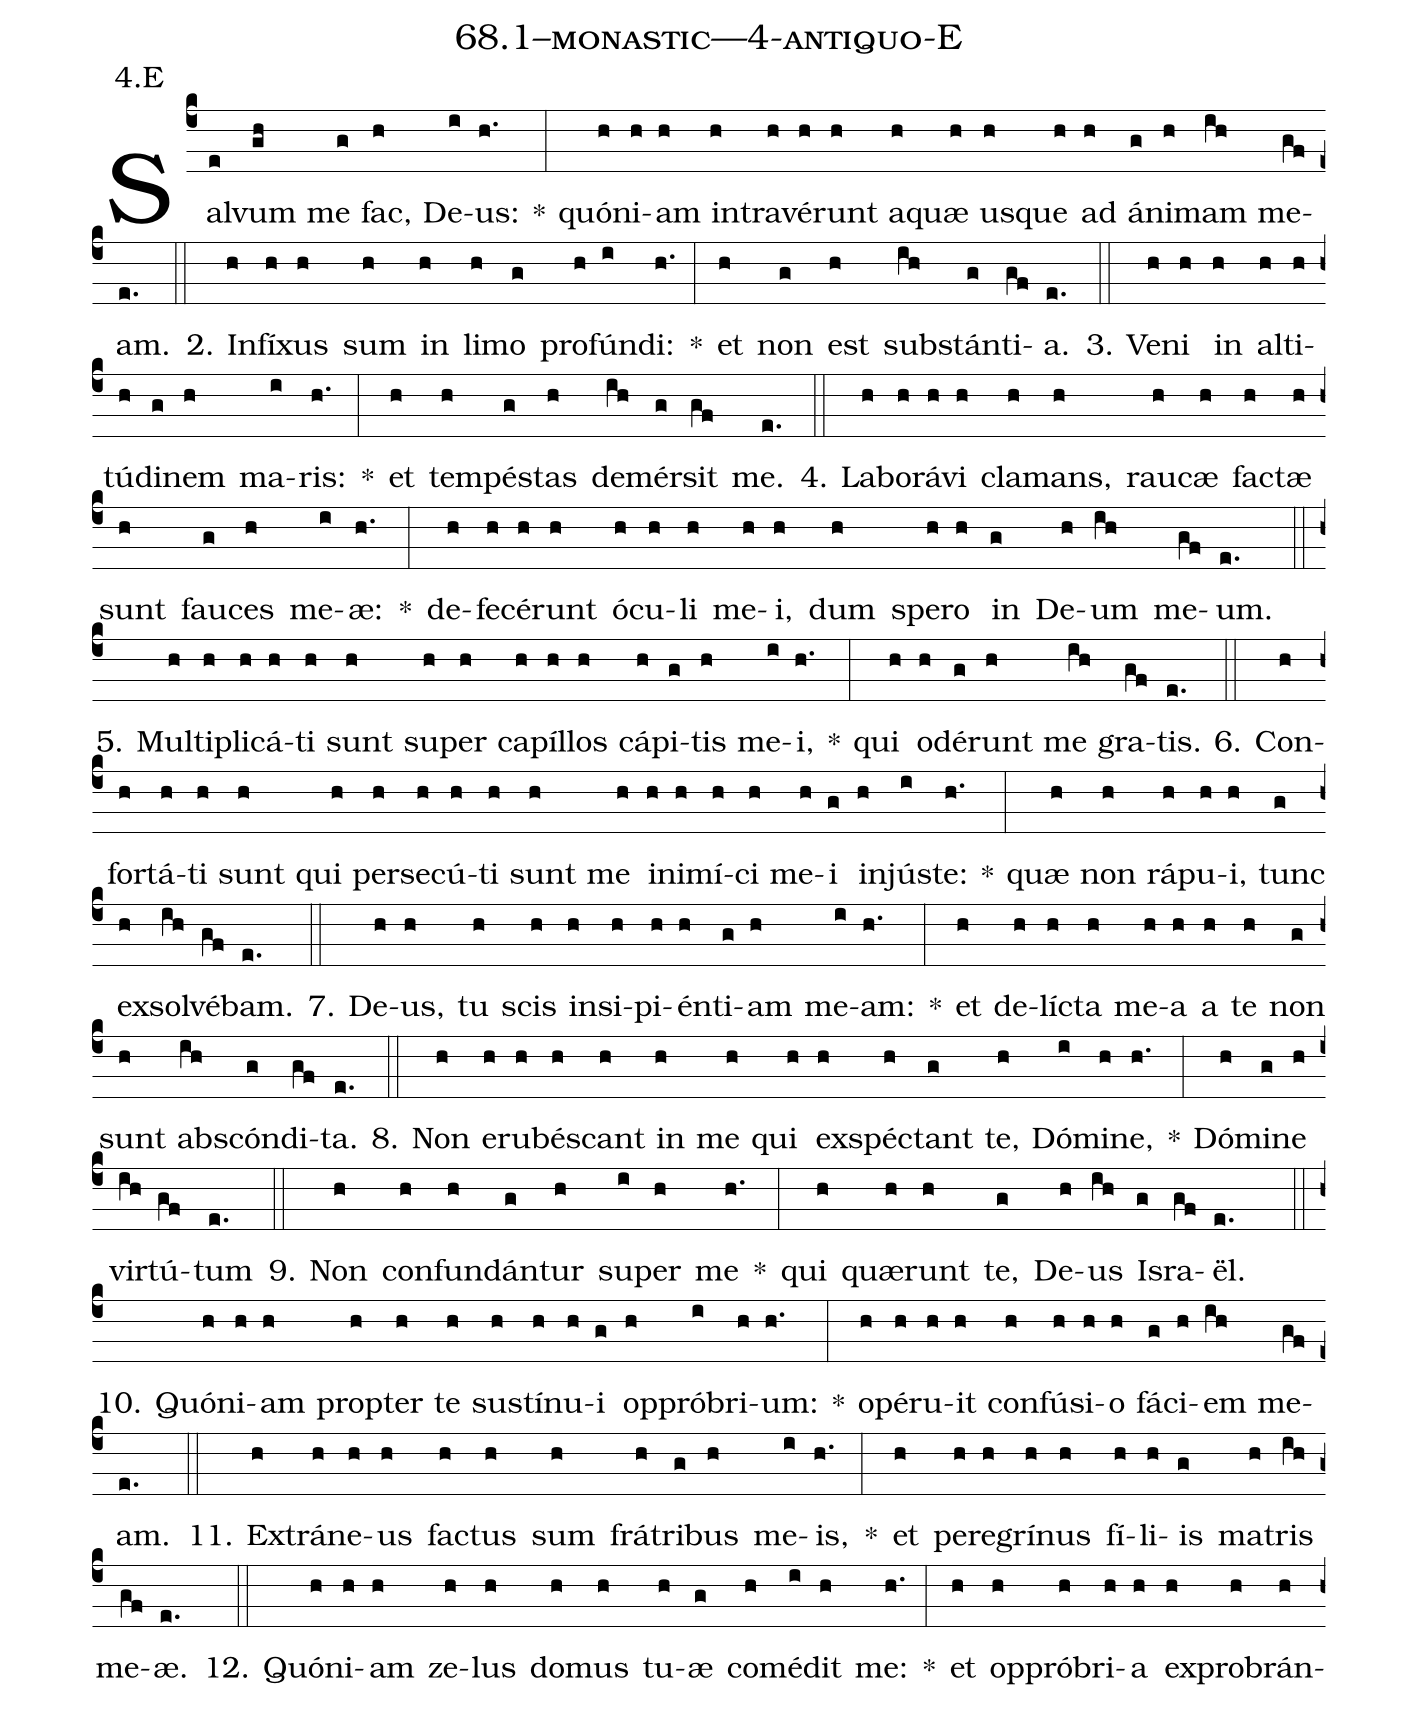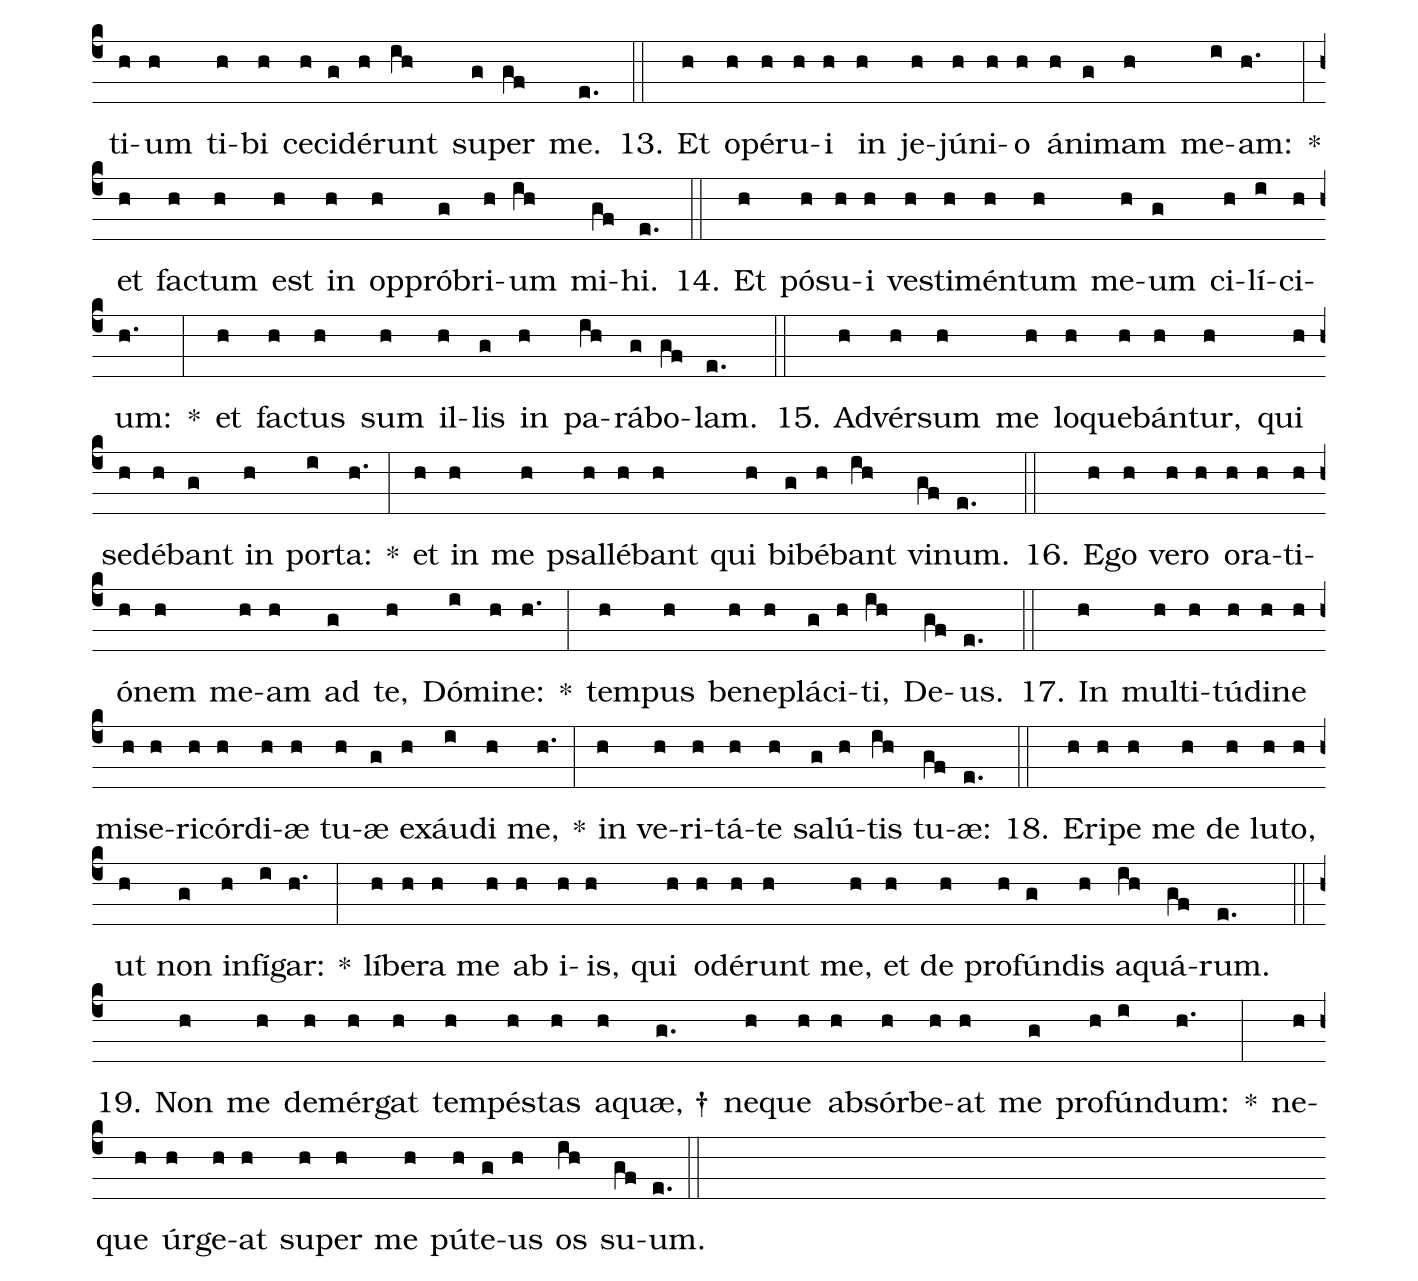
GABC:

name: 68.1--monastic---4-antiquo-E;
annotation: 4.E;
%%
(c4)Sal(e)vum(gh) me(g) fac,(h) De(i)us:(h.) *(:) quón(h)i(h)am(h) in(h)tra(h)vé(h)runt(h) a(h)quæ(h) us(h)que(h) ad(h) á(g)ni(h)mam(ih) me(gf)am.(e.) (::)
2. In(h)fí(h)xus(h) sum(h) in(h) li(h)mo(g) pro(h)fún(i)di:(h.) *(:) et(h) non(g) est(h) sub(ih)stán(g)ti(gf)a.(e.) (::)
3. Ve(h)ni(h) in(h) al(h)ti(h)tú(h)di(g)nem(h) ma(i)ris:(h.) *(:) et(h) tem(h)pés(g)tas(h) de(ih)mér(g)sit(gf) me.(e.) (::)
4. La(h)bo(h)rá(h)vi(h) cla(h)mans,(h) rau(h)cæ(h) fac(h)tæ(h) sunt(h) fau(g)ces(h) me(i)æ:(h.) *(:) de(h)fe(h)cé(h)runt(h) ó(h)cu(h)li(h) me(h)i,(h) dum(h) spe(h)ro(h) in(g) De(h)um(ih) me(gf)um.(e.) (::)
5. Mul(h)ti(h)pli(h)cá(h)ti(h) sunt(h) su(h)per(h) ca(h)píl(h)los(h) cá(h)pi(g)tis(h) me(i)i,(h.) *(:) qui(h) o(h)dé(g)runt(h) me(ih) gra(gf)tis.(e.) (::)
6. Con(h)for(h)tá(h)ti(h) sunt(h) qui(h) per(h)se(h)cú(h)ti(h) sunt(h) me(h) in(h)i(h)mí(h)ci(h) me(h)i(g) in(h)jús(i)te:(h.) *(:) quæ(h) non(h) rá(h)pu(h)i,(h) tunc(g) ex(h)sol(ih)vé(gf)bam.(e.) (::)
7. De(h)us,(h) tu(h) scis(h) in(h)si(h)pi(h)én(h)ti(g)am(h) me(i)am:(h.) *(:) et(h) de(h)líc(h)ta(h) me(h)a(h) a(h) te(h) non(g) sunt(h) abs(ih)cón(g)di(gf)ta.(e.) (::)
8. Non(h) e(h)ru(h)bés(h)cant(h) in(h) me(h) qui(h) ex(h)spéc(h)tant(g) te,(h) Dó(i)mi(h)ne,(h.) *(:) Dó(h)mi(g)ne(h) vir(ih)tú(gf)tum(e.) (::)
9. Non(h) con(h)fun(h)dán(g)tur(h) su(i)per(h) me(h.) *(:) qui(h) quæ(h)runt(h) te,(g) De(h)us(ih) Is(g)ra(gf)ël.(e.) (::)
10. Quón(h)i(h)am(h) prop(h)ter(h) te(h) sus(h)tí(h)nu(h)i(g) op(h)pró(i)bri(h)um:(h.) *(:) o(h)pé(h)ru(h)it(h) con(h)fú(h)si(h)o(h) fá(g)ci(h)em(ih) me(gf)am.(e.) (::)
11. Ex(h)trá(h)ne(h)us(h) fac(h)tus(h) sum(h) frá(h)tri(g)bus(h) me(i)is,(h.) *(:) et(h) per(h)e(h)grí(h)nus(h) fí(h)li(h)is(g) ma(h)tris(ih) me(gf)æ.(e.) (::)
12. Quón(h)i(h)am(h) ze(h)lus(h) do(h)mus(h) tu(h)æ(g) com(h)é(i)dit(h) me:(h.) *(:) et(h) op(h)pró(h)bri(h)a(h) ex(h)pro(h)brán(h)ti(h)um(h) ti(h)bi(h) ce(h)ci(g)dé(h)runt(ih) su(g)per(gf) me.(e.) (::)
13. Et(h) o(h)pé(h)ru(h)i(h) in(h) je(h)jú(h)ni(h)o(h) á(h)ni(g)mam(h) me(i)am:(h.) *(:) et(h) fac(h)tum(h) est(h) in(h) op(h)pró(g)bri(h)um(ih) mi(gf)hi.(e.) (::)
14. Et(h) pó(h)su(h)i(h) ves(h)ti(h)mén(h)tum(h) me(h)um(g) ci(h)lí(i)ci(h)um:(h.) *(:) et(h) fac(h)tus(h) sum(h) il(h)lis(g) in(h) pa(ih)rá(g)bo(gf)lam.(e.) (::)
15. Ad(h)vér(h)sum(h) me(h) lo(h)que(h)bán(h)tur,(h) qui(h) se(h)dé(h)bant(g) in(h) por(i)ta:(h.) *(:) et(h) in(h) me(h) psal(h)lé(h)bant(h) qui(h) bi(g)bé(h)bant(ih) vi(gf)num.(e.) (::)
16. E(h)go(h) ve(h)ro(h) o(h)ra(h)ti(h)ó(h)nem(h) me(h)am(h) ad(g) te,(h) Dó(i)mi(h)ne:(h.) *(:) tem(h)pus(h) be(h)ne(h)plá(g)ci(h)ti,(ih) De(gf)us.(e.) (::)
17. In(h) mul(h)ti(h)tú(h)di(h)ne(h) mi(h)se(h)ri(h)cór(h)di(h)æ(h) tu(h)æ(g) ex(h)áu(i)di(h) me,(h.) *(:) in(h) ve(h)ri(h)tá(h)te(h) sa(g)lú(h)tis(ih) tu(gf)æ:(e.) (::)
18. E(h)ri(h)pe(h) me(h) de(h) lu(h)to,(h) ut(h) non(g) in(h)fí(i)gar:(h.) *(:) lí(h)be(h)ra(h) me(h) ab(h) i(h)is,(h) qui(h) o(h)dé(h)runt(h) me,(h) et(h) de(h) pro(h)fún(g)dis(h) a(ih)quá(gf)rum.(e.) (::)
19. Non(h) me(h) de(h)mér(h)gat(h) tem(h)pés(h)tas(h) a(h)quæ, †(g.) ne(h)que(h) ab(h)sór(h)be(h)at(h) me(g) pro(h)fún(i)dum:(h.) *(:) ne(h)que(h) úr(h)ge(h)at(h) su(h)per(h) me(h) pú(h)te(g)us(h) os(ih) su(gf)um.(e.) (::)
